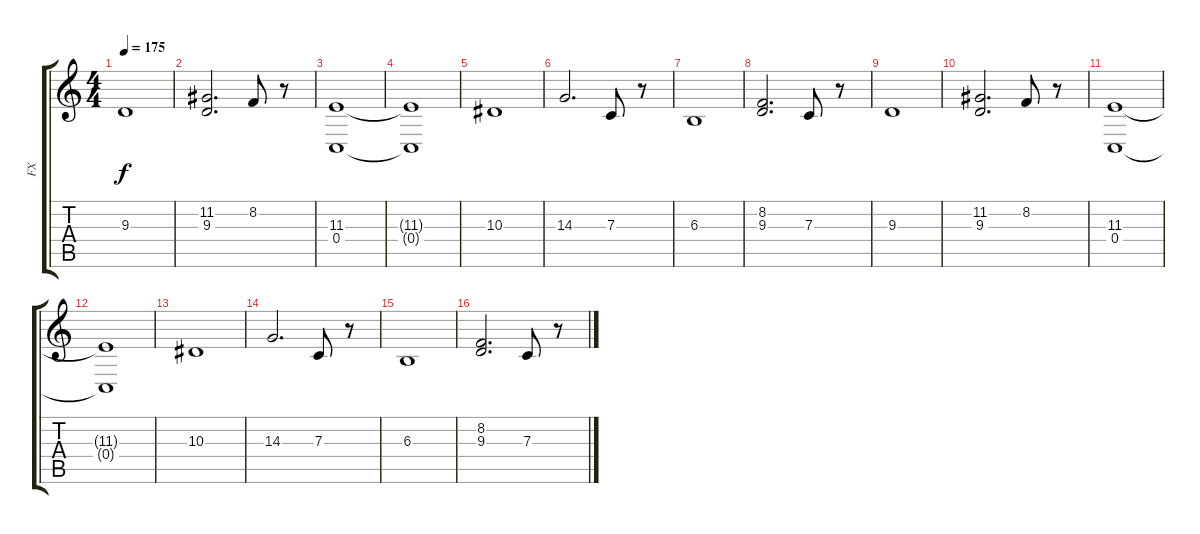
\track ("FX" "FX") {instrument violin}
\staff {score tabs}
\tuning (D4 A3 F3 C3 G2 C2) {hide}
\ts (4 4)
\tempo 175
\clef g2
\ks c
9.3.1{dy f} |
(11.2 9.3).2{d} 8.2.8 r.8 |
(11.3 0.4).1 |
(11.3{t} 0.4{t}).1 |
10.3.1 |
14.3.2{d} 7.3.8 r.8 |
6.3.1 |
(8.2 9.3).2{d} 7.3.8 r.8 |
9.3.1 |
(11.2 9.3).2{d} 8.2.8 r.8 |
(11.3 0.4).1 |
(11.3{t} 0.4{t}).1 |
10.3.1 |
14.3.2{d} 7.3.8 r.8 |
6.3.1 |
(8.2 9.3).2{d} 7.3.8 r.8
